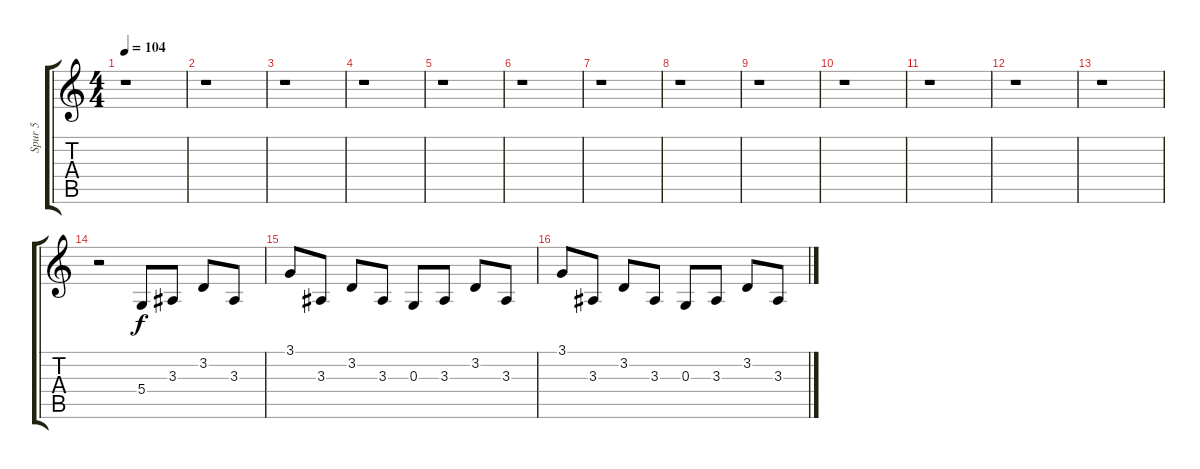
\track ("Spur 5" "Spur 5") {instrument brightacousticpiano}
\staff {score tabs}
\tuning (E4 B3 G3 D3 A2 E2) {hide}
\ts (4 4)
\tempo 104
\clef g2
\ks c
r.1{dy f instrument brightacousticpiano} |
r.1 |
r.1 |
r.1 |
r.1 |
r.1 |
r.1 |
r.1 |
r.1 |
r.1 |
r.1 |
r.1 |
r.1 |
r.2 5.4.8{volume 1} 3.3.8{volume 2} 3.2.8{volume 3} 3.3.8{volume 6} |
3.1.8{volume 6} 3.3.8{volume 7} 3.2.8{volume 9} 3.3.8{volume 10} 0.3.8{volume 10} 3.3.8{volume 11} 3.2.8{volume 12} 3.3.8{volume 12} |
3.1.8{volume 12} 3.3.8{volume 13} 3.2.8{volume 13} 3.3.8{volume 14} 0.3.8 3.3.8{volume 14} 3.2.8 3.3.8{volume 15}
